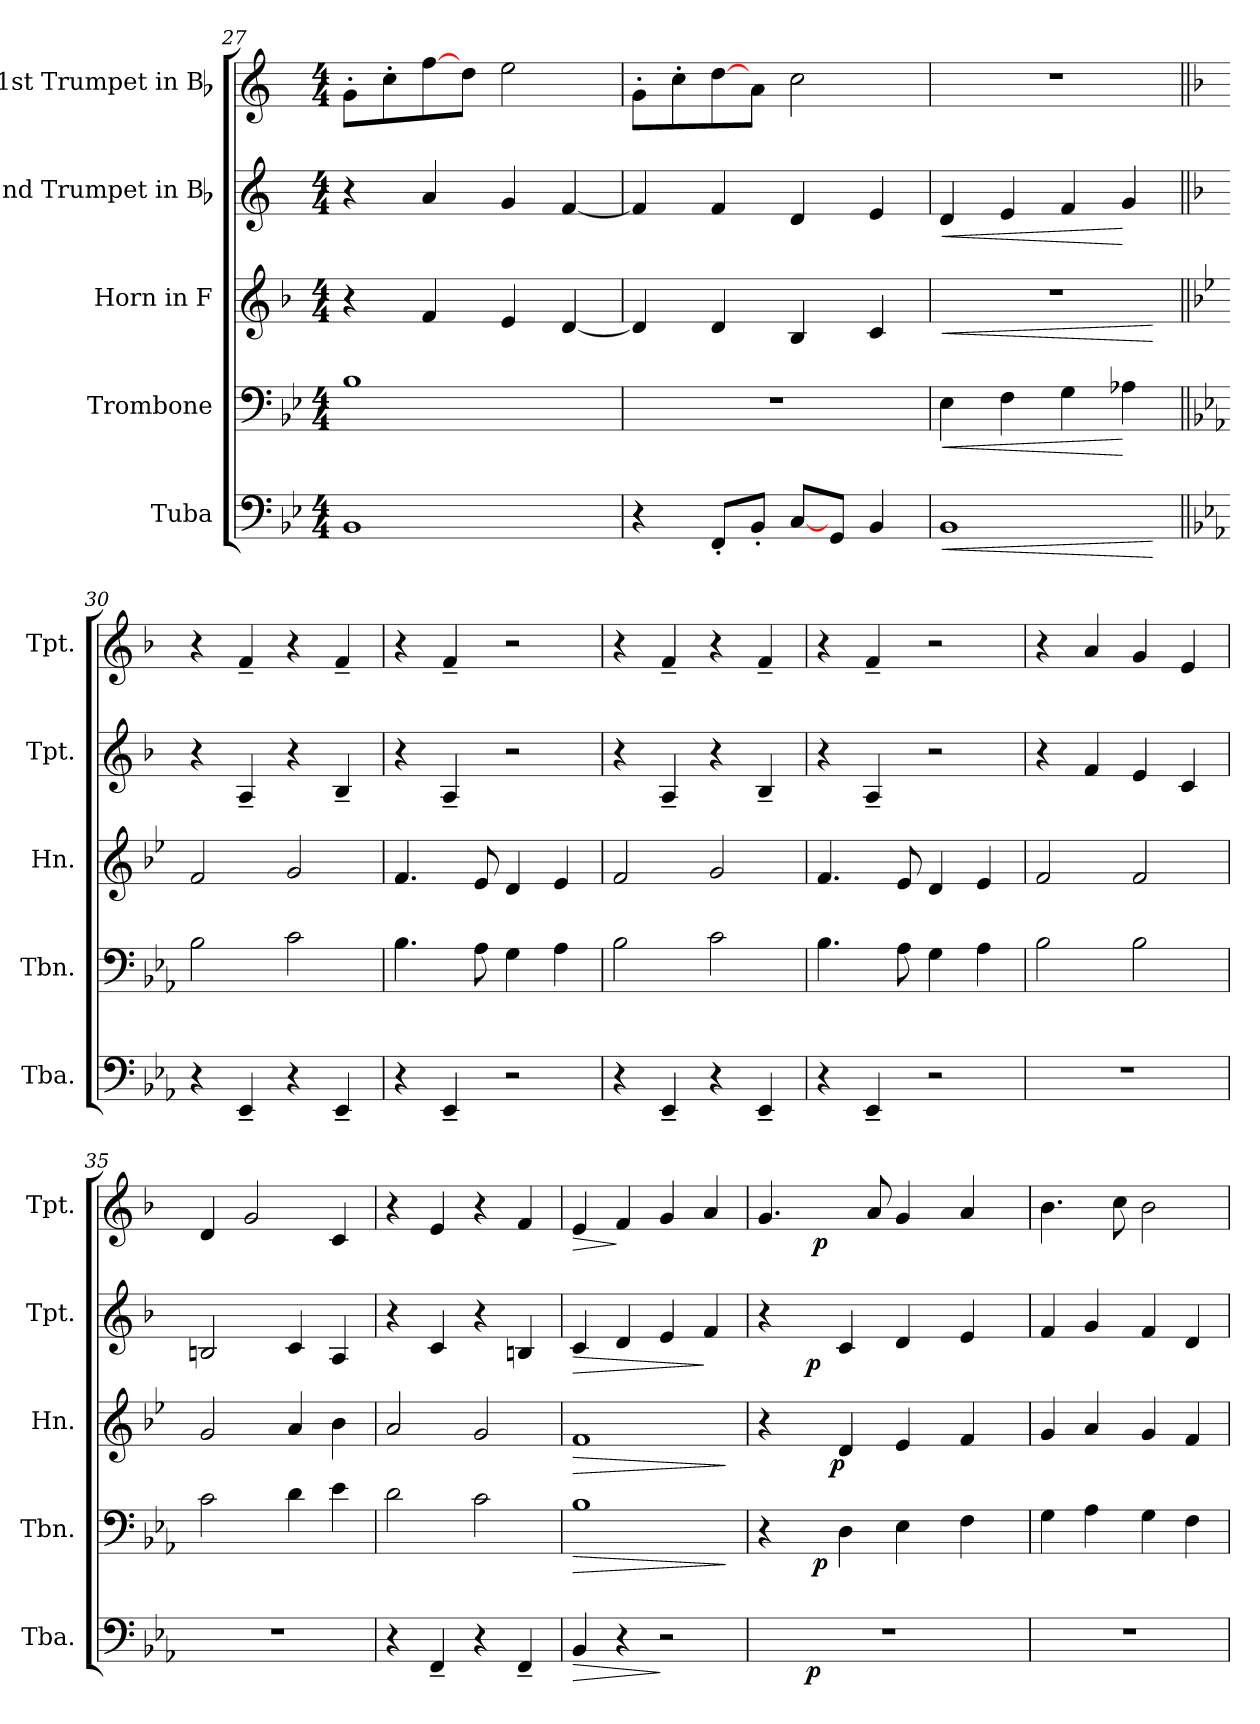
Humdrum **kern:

**kern	**dynam	**kern	**dynam	**kern	**dynam	**kern	**dynam	**kern	**dynam
*part5	*part5	*part4	*part4	*part3	*part3	*part2	*part2	*part1	*part1
*staff5	*staff5	*staff4	*staff4	*staff3	*staff3	*staff2	*staff2	*staff1	*staff1
*I"Tuba	*	*I"Trombone	*	*I"Horn in F	*	*I"2nd Trumpet in Bb	*	*I"1st Trumpet in Bb	*
*I'Tba.	*	*I'Tbn.	*	*I'Hn.	*	*I'Tpt.	*	*I'Tpt.	*
*clefF4	*	*clefF4	*	*clefG2	*	*clefG2	*	*clefG2	*
*	*	*	*	*ITrd4c7	*	*ITrd1c2	*	*ITrd1c2	*
*k[b-e-]	*	*k[b-e-]	*	*k[b-e-]	*	*k[b-e-]	*	*k[b-e-]	*
*B-:	*	*B-:	*	*B-:	*	*B-:	*	*B-:	*
*M4/4	*	*M4/4	*	*M4/4	*	*M4/4	*	*M4/4	*
=27	=27	=27	=27	=27	=27	=27	=27	=27	=27
1BB-i	.	1B-i	.	4r	.	4r	.	8f'i\L	.
.	.	.	.	.	.	.	.	8b-'i\	.
.	.	.	.	4B-i/	.	4gi/	.	[>8ee-i\	.
.	.	.	.	.	.	.	.	8cci\J	.
.	.	.	.	4Ai/	.	4fi/	.	2ddi\	.
.	.	.	.	[<4Gi/	.	[<4e-i/	.	.	.
=28	=28	=28	=28	=28	=28	=28	=28	=28	=28
4r	.	1r	.	4Gi/]	.	4e-i/]	.	8f'i\L	.
.	.	.	.	.	.	.	.	8b-'i\	.
8FF'i/L	.	.	.	4Gi/	.	4e-i/	.	[>8cci\	.
8BB-'i/J	.	.	.	.	.	.	.	8gi\J	.
[<8Ci/L	.	.	.	4E-i/	.	4ci/	.	2b-i\	.
8GGi/J	.	.	.	.	.	.	.	.	.
4BB-i/	.	.	.	4Fi/	.	4di/	.	.	.
=29	=29	=29	=29	=29	=29	=29	=29	=29	=29
!	!LO:HP:b	!	!LO:HP:b	!	!LO:HP:b	!	!LO:HP:b	!	!
1BB-i	<	4E-i\	<	1r	<	4ci/	<	1r	.
.	.	4Fi\	.	.	.	4di/	.	.	.
.	.	4Gi\	.	.	.	4e-i/	.	.	.
.	.	4A-Xi\	[	.	.	4fi/	[	.	.
.	[	.	.	.	[	.	.	.	.
=30||	=30||	=30||	=30||	=30||	=30||	=30||	=30||	=30||	=30||
*k[b-e-a-]	*	*k[b-e-a-]	*	*k[b-e-a-]	*	*k[b-e-a-]	*	*k[b-e-a-]	*
*E-:	*	*E-:	*	*E-:	*	*E-:	*	*E-:	*
4r	.	2B-i\	.	2B-i/	.	4r	.	4r	.
4EE-~i/	.	.	.	.	.	4G~i/	.	4e-~i/	.
4r	.	2ci\	.	2ci/	.	4r	.	4r	.
4EE-~i/	.	.	.	.	.	4A-~i/	.	4e-~i/	.
!!LO:LB:g=z
=31	=31	=31	=31	=31	=31	=31	=31	=31	=31
4r	.	4.B-i\	.	4.B-i/	.	4r	.	4r	.
4EE-~i/	.	.	.	.	.	4G~i/	.	4e-~i/	.
.	.	8A-i\	.	8A-i/	.	.	.	.	.
2r	.	4Gi\	.	4Gi/	.	2r	.	2r	.
.	.	4A-i\	.	4A-i/	.	.	.	.	.
=32	=32	=32	=32	=32	=32	=32	=32	=32	=32
4r	.	2B-i\	.	2B-i/	.	4r	.	4r	.
4EE-~i/	.	.	.	.	.	4G~i/	.	4e-~i/	.
4r	.	2ci\	.	2ci/	.	4r	.	4r	.
4EE-~i/	.	.	.	.	.	4A-~i/	.	4e-~i/	.
=33	=33	=33	=33	=33	=33	=33	=33	=33	=33
4r	.	4.B-i\	.	4.B-i/	.	4r	.	4r	.
4EE-~i/	.	.	.	.	.	4G~i/	.	4e-~i/	.
.	.	8A-i\	.	8A-i/	.	.	.	.	.
2r	.	4Gi\	.	4Gi/	.	2r	.	2r	.
.	.	4A-i\	.	4A-i/	.	.	.	.	.
=34	=34	=34	=34	=34	=34	=34	=34	=34	=34
1r	.	2B-i\	.	2B-i/	.	4r	.	4r	.
.	.	.	.	.	.	4e-i/	.	4gi/	.
.	.	2B-i\	.	2B-i/	.	4di/	.	4fi/	.
.	.	.	.	.	.	4B-i/	.	4di/	.
=35	=35	=35	=35	=35	=35	=35	=35	=35	=35
1r	.	2ci\	.	2ci/	.	2Ani/	.	4ci/	.
.	.	.	.	.	.	.	.	2fi/	.
.	.	4di\	.	4di/	.	4B-i/	.	.	.
.	.	4e-i\	.	4e-i\	.	4Gi/	.	4B-i/	.
=36	=36	=36	=36	=36	=36	=36	=36	=36	=36
4r	.	2di\	.	2di/	.	4r	.	4r	.
4FF~i/	.	.	.	.	.	4B-i/	.	4di/	.
4r	.	2ci\	.	2ci/	.	4r	.	4r	.
4FF~i/	.	.	.	.	.	4Ani/	.	4e-i/	.
!!LO:LB:g=z
=37	=37	=37	=37	=37	=37	=37	=37	=37	=37
!	!LO:HP:b	!	!	!	!	!	!	!	!
!	!LO:HP:n=1:b	!	!LO:HP:b	!	!LO:HP:b	!	!LO:HP:b	!	!LO:HP:b
4BB-i/	> >	1B-i	>	1B-i	>	4B-i/	>	4di/	>
4r	.	.	.	.	.	4ci/	.	4e-i/	]
2r	] ]	.	.	.	.	4di/	.	4fi/	.
.	.	.	.	.	.	4e-i/	]	4gi/	.
.	.	.	]	.	]	.	.	.	.
=38	=38	=38	=38	=38	=38	=38	=38	=38	=38
*^	*	*^	*	*^	*	*^	*	*^	*
1r	8.ryy	.	4r	8ryy	.	4r	8ryy	.	4r	8.ryy	.	4.fi/	8ryy	.
.	.	.	.	16ryy	.	.	16ryy	.	.	.	.	.	16ryy	.
.	2ryy	p	.	128ryy	.	.	32ryy	.	.	2ryy	p	.	128ryy	.
.	.	.	.	512ryy	.	.	.	.	.	.	.	.	512ryy	.
.	.	.	.	2ryy	p	.	.	.	.	.	.	.	2ryy	p
.	.	.	.	.	.	.	128..ryy	.	.	.	.	.	.	.
.	.	.	.	.	.	.	2ryy	p	.	.	.	.	.	.
.	.	.	4Di\	.	.	4Gi/	.	.	4B-i/	.	.	.	.	.
.	.	.	.	.	.	.	.	.	.	.	.	8gi/	.	.
.	.	.	4E-i\	.	.	4A-i/	.	.	4ci/	.	.	4fi/	.	.
.	4ryy	.	.	.	.	.	.	.	.	4ryy	.	.	.	.
.	.	.	.	4ryy	.	.	.	.	.	.	.	.	4ryy	.
.	.	.	.	.	.	.	4ryy	.	.	.	.	.	.	.
.	.	.	4Fi\	.	.	4B-i/	.	.	4di/	.	.	4gi/	.	.
.	16ryy	.	.	.	.	.	.	.	.	16ryy	.	.	.	.
.	.	.	.	32ryy	.	.	.	.	.	.	.	.	32ryy	.
.	.	.	.	64ryy	.	.	.	.	.	.	.	.	64ryy	.
.	.	.	.	.	.	.	64ryy	.	.	.	.	.	.	.
.	.	.	.	256.ryy	.	.	.	.	.	.	.	.	256.ryy	.
.	.	.	.	.	.	.	512ryy	.	.	.	.	.	.	.
*v	*v	*	*	*	*	*v	*v	*	*v	*v	*	*v	*v	*
*	*	*v	*v	*	*	*	*	*	*	*
=39	=39	=39	=39	=39	=39	=39	=39	=39	=39
1r	.	4Gi\	.	4ci/	.	4e-i/	.	4.a-i\	.
.	.	4A-i\	.	4di/	.	4fi/	.	.	.
.	.	.	.	.	.	.	.	8b-i\	.
.	.	4Gi\	.	4ci/	.	4e-i/	.	2a-i\	.
.	.	4Fi\	.	4B-i/	.	4ci/	.	.	.
=	=	=	=	=	=	=	=	=	=
*-	*-	*-	*-	*-	*-	*-	*-	*-	*-
